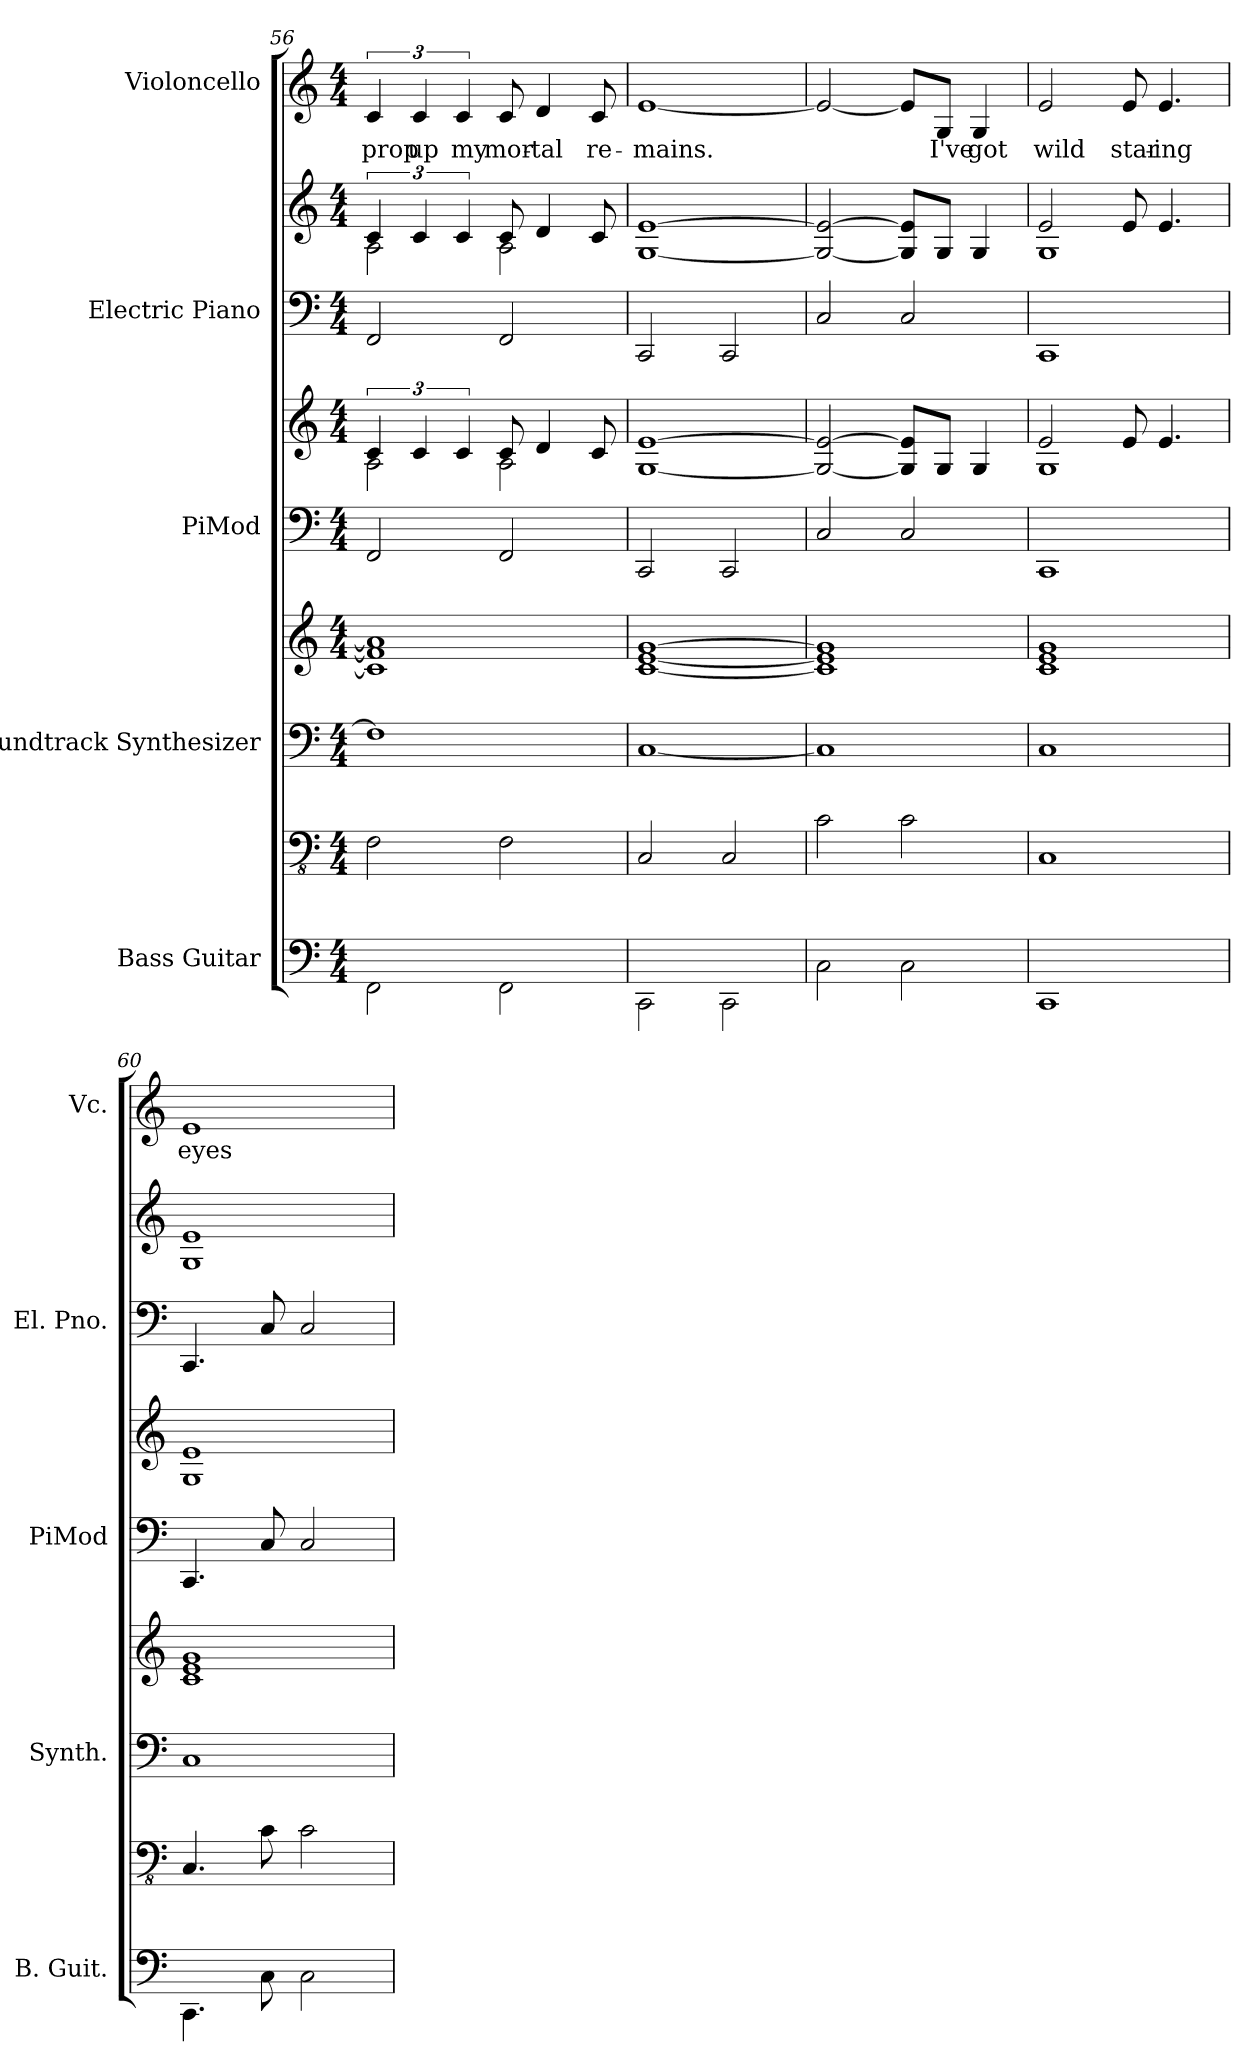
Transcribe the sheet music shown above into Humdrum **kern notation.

**kern	**kern	**kern	**kern	**kern	**kern	**kern	**kern	**kern	**text
*part5	*part5	*part4	*part4	*part3	*part3	*part2	*part2	*part1	*part1
*staff9	*staff8	*staff7	*staff6	*staff5	*staff4	*staff3	*staff2	*staff1	*staff1
*I"Bass Guitar	*	*I"Soundtrack Synthesizer	*	*I"PiMod	*	*I"Electric Piano	*	*I"Violoncello	*
*I'B. Guit.	*	*I'Synth.	*	*I'PiMod	*	*I'El. Pno.	*	*I'Vc.	*
*	*clefFv4	*clefF4	*clefG2	*clefF4	*clefG2	*clefF4	*clefG2	*clefG2	*
*k[]	*k[]	*k[]	*k[]	*k[]	*k[]	*k[]	*k[]	*k[]	*
*M4/4	*M4/4	*M4/4	*M4/4	*M4/4	*M4/4	*M4/4	*M4/4	*M4/4	*
=56	=56	=56	=56	=56	=56	=56	=56	=56	=56
*	*	*	*	*	*^	*	*^	*	*
2FF\	2FF\	1F]	1c] 1f] 1a]	2FF/	6c/	2A\	2FF/	6c/	2A\	6c/	prop
.	.	.	.	.	6c/	.	.	6c/	.	6c/	up
.	.	.	.	.	6c/	.	.	6c/	.	6c/	my
2FF\	2FF\	.	.	2FF/	8c/	2A\	2FF/	8c/	2A\	8c/	mor-
.	.	.	.	.	4d/	.	.	4d/	.	4d/	-tal
.	.	.	.	.	8c/	.	.	8c/	.	8c/	re-
*	*	*	*	*	*v	*v	*	*v	*v	*	*
=57	=57	=57	=57	=57	=57	=57	=57	=57	=57
2CC\	2CC/	[1C	[1c [1e [1g	2CC/	[1G [1e	2CC/	[1G [1e	[1e	-mains.
2CC\	2CC/	.	.	2CC/	.	2CC/	.	.	.
!!LO:PB:g=z
=58	=58	=58	=58	=58	=58	=58	=58	=58	=58
2C\	2C\	1C]	1c] 1e] 1g]	2C/	2G/_ 2e/_	2C/	2G/_ 2e/_	2e/_	.
2C\	2C\	.	.	2C/	8G/] 8e/]L	2C/	8G/] 8e/]L	8e/L]	.
.	.	.	.	.	8G/J	.	8G/J	8G/J	I've
.	.	.	.	.	4G/	.	4G/	4G/	got
=59	=59	=59	=59	=59	=59	=59	=59	=59	=59
*	*	*	*	*	*^	*	*^	*	*
1CC	1CC	1C	1c 1e 1g	1CC	2e/	1G	1CC	2e/	1G	2e/	wild
.	.	.	.	.	8e/	.	.	8e/	.	8e/	star-
.	.	.	.	.	4.e/	.	.	4.e/	.	4.e/	-ing
*	*	*	*	*	*v	*v	*	*v	*v	*	*
=60	=60	=60	=60	=60	=60	=60	=60	=60	=60
4.CC\	4.CC/	1C	1c 1e 1g	4.CC/	1G 1e	4.CC/	1G 1e	1e	eyes
8C\	8C\	.	.	8C/	.	8C/	.	.	.
2C\	2C\	.	.	2C/	.	2C/	.	.	.
=	=	=	=	=	=	=	=	=	=
*-	*-	*-	*-	*-	*-	*-	*-	*-	*-
